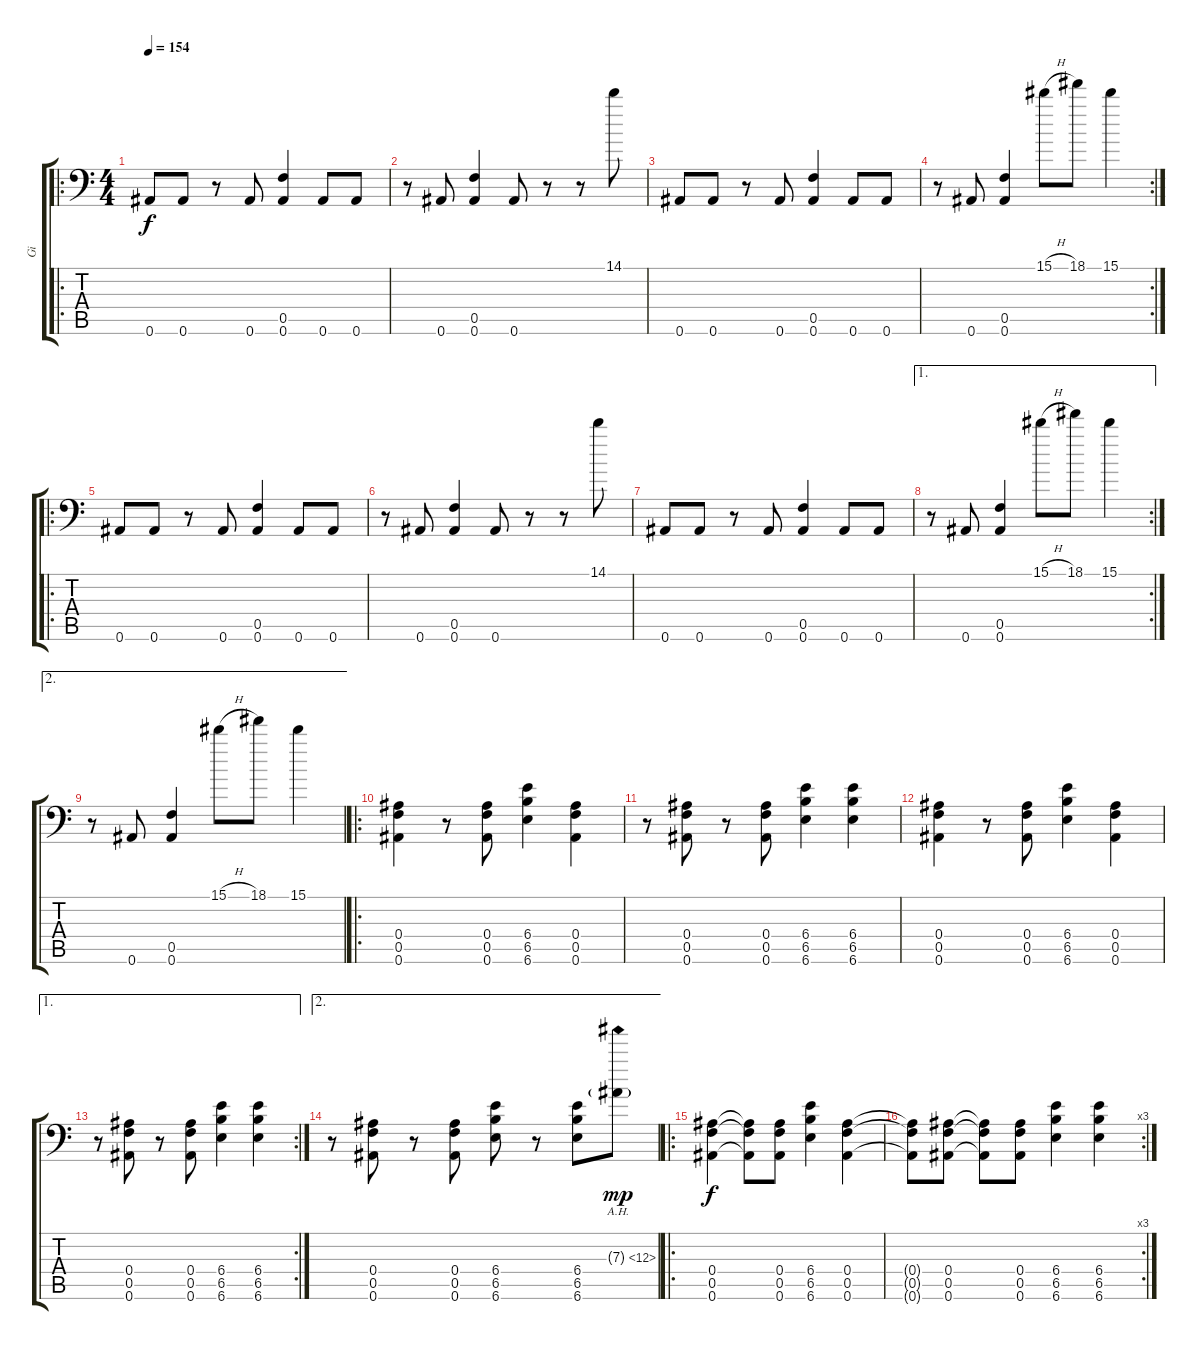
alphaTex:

\track ("Gi" "Gi") {instrument electricguitarjazz}
\staff {score tabs}
\tuning (C4 G3 Eb3 Bb2 F2 Bb1) {hide}
\ro
\ts (4 4)
\tempo 154
\clef f4
\ks c
0.6.8{dy f} 0.6.8 r.8 0.6.8 (0.5 0.6).4 0.6.8 0.6.8 |
r.8 0.6.8 (0.5 0.6).4 0.6.8 r.8 r.8 14.1.8 |
0.6.8 0.6.8 r.8 0.6.8 (0.5 0.6).4 0.6.8 0.6.8 |
\rc 2
r.8 0.6.8 (0.5 0.6).4 15.1{h}.8 18.1.8 15.1.4 |
\ro
0.6.8 0.6.8 r.8 0.6.8 (0.5 0.6).4 0.6.8 0.6.8 |
r.8 0.6.8 (0.5 0.6).4 0.6.8 r.8 r.8 14.1.8 |
0.6.8 0.6.8 r.8 0.6.8 (0.5 0.6).4 0.6.8 0.6.8 |
\ae 1
\rc 2
r.8 0.6.8 (0.5 0.6).4 15.1{h}.8 18.1.8 15.1.4 |
\ae 2
r.8 0.6.8 (0.5 0.6).4 15.1{h}.8 18.1.8 15.1.4 |
\ro
(0.4 0.5 0.6).4 r.8 (0.4 0.5 0.6).8 (6.4 6.5 6.6).4 (0.4 0.5 0.6).4 |
r.8 (0.4 0.5 0.6).8 r.8 (0.4 0.5 0.6).8 (6.4 6.5 6.6).4 (6.4 6.5 6.6).4 |
(0.4 0.5 0.6).4 r.8 (0.4 0.5 0.6).8 (6.4 6.5 6.6).4 (0.4 0.5 0.6).4 |
\ae 1
\rc 2
r.8 (0.4 0.5 0.6).8 r.8 (0.4 0.5 0.6).8 (6.4 6.5 6.6).4 (6.4 6.5 6.6).4 |
\ae 2
r.8 (0.4 0.5 0.6).8 r.8 (0.4 0.5 0.6).8 (6.4 6.5 6.6).8 r.8 (6.4 6.5 6.6).8 7.3{ah 5 g}.8{dy mp} |
\ro
(0.4 0.5 0.6).4{dy f} (0.4{t} 0.5{t} 0.6{t}).8 (0.4 0.5 0.6).8 (6.4 6.5 6.6).4 (0.4 0.5 0.6).4 |
\rc 3
(0.4{t} 0.5{t} 0.6{t}).8 (0.4 0.5 0.6).8 (0.4{t} 0.5{t} 0.6{t}).8 (0.4 0.5 0.6).8 (6.4 6.5 6.6).4 (6.4 6.5 6.6).4
